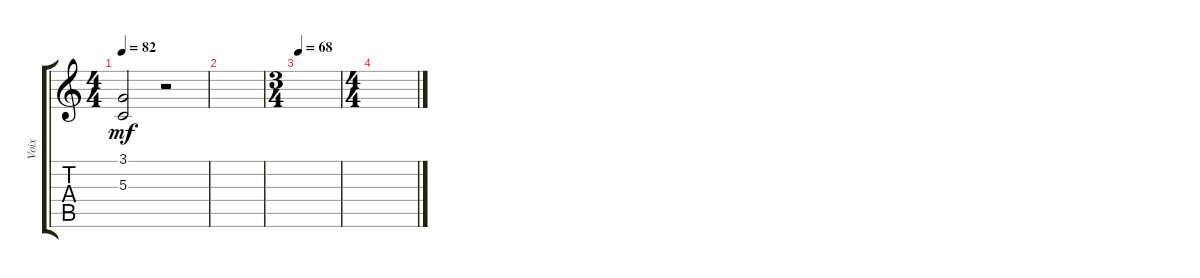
\track ("Voix" "Voix") {instrument accordion}
\staff {score tabs}
\tuning (E4 B3 G3 D3 A2 E2) {hide}
\ts (4 4)
\tempo 82
\clef g2
\ks c
(3.1 5.3).2{dy mf} r.2 |
|
\ts (3 4)
\tempo 68
|
\ts (4 4)
